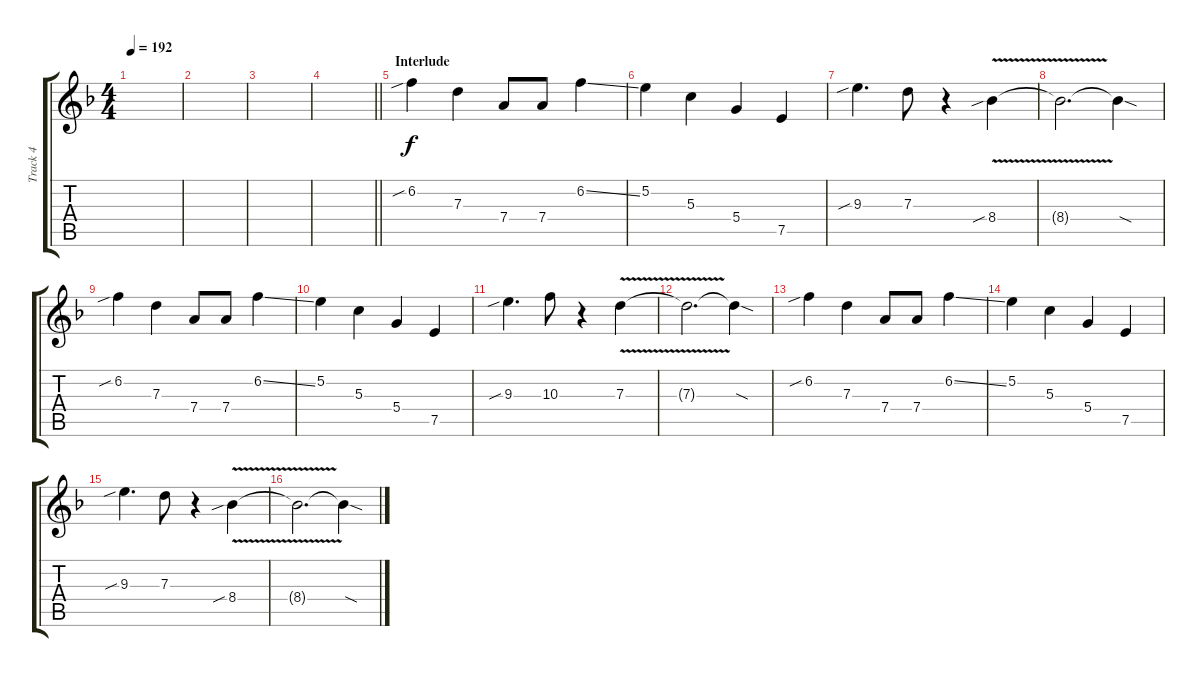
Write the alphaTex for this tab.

\track ("Track 4" "Track 4") {instrument distortionguitar}
\staff {score tabs}
\tuning (E4 B3 G3 D3 A2 D2) {hide}
\ts (4 4)
\tempo 192
\clef g2
\ks f
|
|
|
\barLineRight lightlight
|
\section ("" "Interlude")
6.2{sib}.4 7.3.4 7.4.8 7.4.8 6.2{ss}.4 |
5.2.4 5.3.4 5.4.4 7.5.4 |
9.3{sib}.4{d} 7.3.8 r.4 8.4{v sib}.4 |
8.4{t}.2{d} 8.4{sod t}.4 |
6.2{sib}.4 7.3.4 7.4.8 7.4.8 6.2{ss}.4 |
5.2.4 5.3.4 5.4.4 7.5.4 |
9.3{sib}.4{d} 10.3.8 r.4 7.3{v}.4 |
7.3{t}.2{d} 7.3{sod t}.4 |
6.2{sib}.4 7.3.4 7.4.8 7.4.8 6.2{ss}.4 |
5.2.4 5.3.4 5.4.4 7.5.4 |
9.3{sib}.4{d} 7.3.8 r.4 8.4{v sib}.4 |
8.4{t}.2{d} 8.4{sod t}.4
